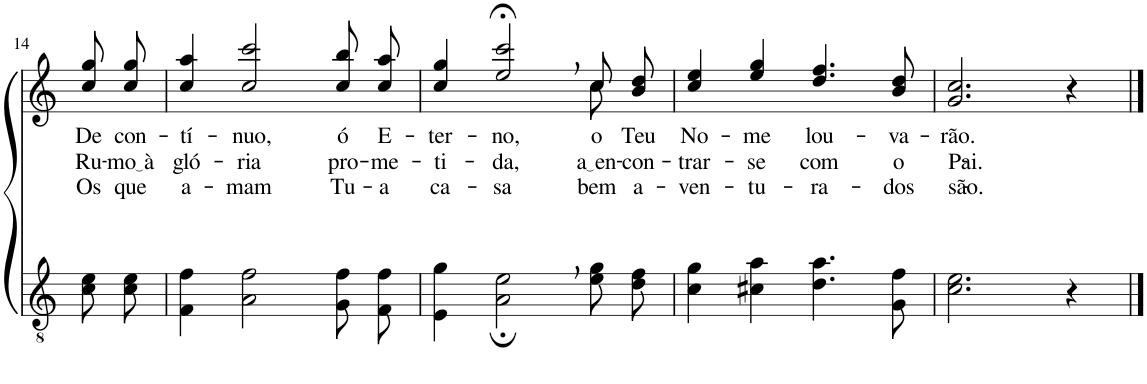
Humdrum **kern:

**kern	**kern	**text	**text	**text
*part2	*part1	*part1	*part1	*part1
*staff2	*staff1	*staff1	*staff1	*staff1
*I"Parte III e IV	*I"Parte I e II	*	*	*
!!LO:PB:g=z
*clefGv2	*clefG2	*	*	*
*Trd5c9	*Trd5c9	*	*	*
*k[]	*k[]	*	*	*
*M4/4	*M4/4	*	*	*
=14	=14	=14	=14	=14
!	!	!LO:LY:b	!LO:LY:b	!LO:LY:b
8c\ 8e\L	8cc\ 8gg\L	De	Ru-	Os
!	!	!LO:LY:b	!LO:LY:b	!LO:LY:b
8c\ 8e\J	8cc\ 8gg\J	con-	mo à	que
=15	=15	=15	=15	=15
!	!	!LO:LY:b	!LO:LY:b	!LO:LY:b
4F\ 4f\	4cc/ 4aa/	-tí-	gló-	a-
!	!	!LO:LY:b	!LO:LY:b	!LO:LY:b
2A\ 2f\	2cc/ 2ccc/	-nuo,	-ria	-mam
!	!	!LO:LY:b	!LO:LY:b	!LO:LY:b
8G\ 8f\L	8cc\ 8bb\L	ó	pro-	Tu-
!	!	!LO:LY:b	!LO:LY:b	!LO:LY:b
8F\ 8f\J	8cc\ 8aa\J	E-	-me-	-a
=16	=16	=16	=16	=16
!	!	!LO:LY:b	!LO:LY:b	!LO:LY:b
*	*^	*	*	*
4E\ 4g\	4cc/ 4gg/	2.ryy	-ter-	-ti-	ca-
!	!	!	!LO:LY:b	!LO:LY:b	!LO:LY:b
2A\;, 2e\;,	2ee/;<, 2ccc/;<,	.	-no,	-da,	-sa
!	!	!	!	!LO:LY:b	!
!	!	!	!LO:LY:b	!	!LO:LY:b
8e\ 8g\L	8cc\L	8cc\	o	.	bem-
!	!	!	!LO:LY:b	!LO:LY:b	!LO:LY:b
8d\ 8f\J	8b\ 8dd\J	8ryy	Teu	-con-	-a-
=17	=17	=17	=17	=17	=17
!	!	!	!LO:LY:b	!LO:LY:b	!LO:LY:b
*	*v	*v	*	*	*
4c\ 4g\	4cc/ 4ee/	No-	-trar-	-ven-
!	!	!LO:LY:b	!LO:LY:b	!LO:LY:b
4c#X\ 4a\	4ee/ 4gg/	-me	-se	-tu-
!	!	!LO:LY:b	!LO:LY:b	!LO:LY:b
4.d\ 4.a\	4.dd/ 4.ff/	lou-	com	-ra-
!	!	!LO:LY:b	!LO:LY:b	!LO:LY:b
8G\ 8f\	8b/ 8dd/	-va-	o	-dos
=18	=18	=18	=18	=18
!	!	!LO:LY:b	!LO:LY:b	!LO:LY:b
2.c\ 2.e\	2.g/ 2.cc/	-rão.	Pai.-	são.-
4r	4r	.	.	.
==	==	==	==	==
*-	*-	*-	*-	*-
